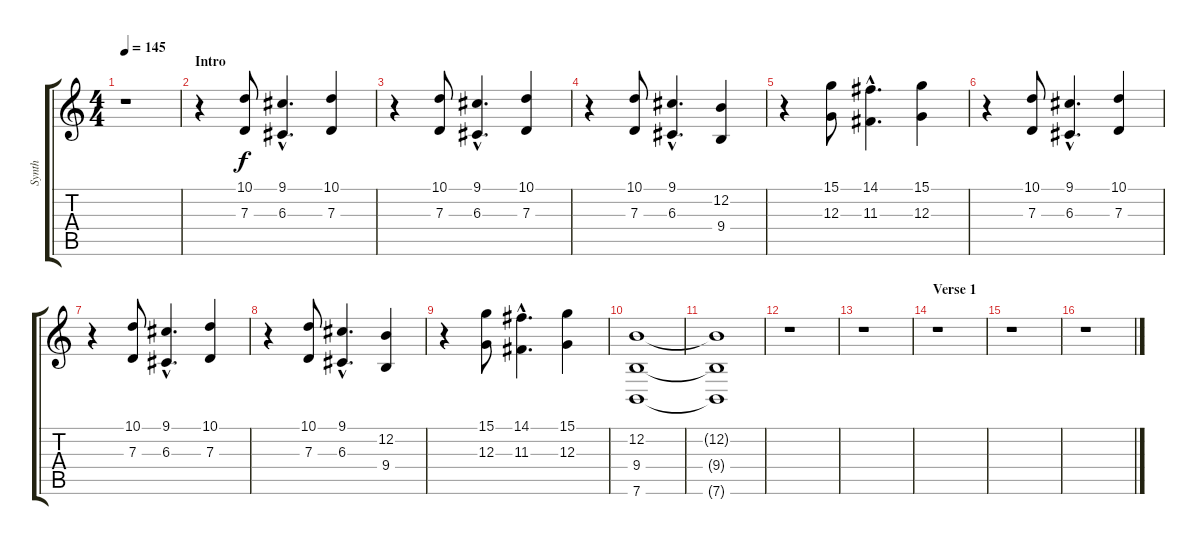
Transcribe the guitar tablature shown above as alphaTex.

\track ("Synth" "Synth") {instrument churchorgan}
\staff {score tabs}
\tuning (E4 B3 G3 D3 A2 E2) {hide}
\ts (4 4)
\tempo 145
\clef g2
\ks c
r.1{dy f instrument churchorgan} |
\section ("" "Intro")
r.4 (10.1 7.3).8 (9.1{hac} 6.3{hac}).4{d} (10.1 7.3).4 |
r.4 (10.1 7.3).8 (9.1{hac} 6.3{hac}).4{d} (10.1 7.3).4 |
r.4 (10.1 7.3).8 (9.1{hac} 6.3{hac}).4{d} (12.2 9.4).4 |
r.4 (15.1 12.3).8 (14.1{hac} 11.3{hac}).4{d} (15.1 12.3).4 |
r.4 (10.1 7.3).8 (9.1{hac} 6.3{hac}).4{d} (10.1 7.3).4 |
r.4 (10.1 7.3).8 (9.1{hac} 6.3{hac}).4{d} (10.1 7.3).4 |
r.4 (10.1 7.3).8 (9.1{hac} 6.3{hac}).4{d} (12.2 9.4).4 |
r.4 (15.1 12.3).8 (14.1{hac} 11.3{hac}).4{d} (15.1 12.3).4 |
(12.2 9.4 7.6).1 |
(12.2{t} 9.4{t} 7.6{t}).1 |
r.1 |
r.1 |
\section ("" "Verse 1")
r.1 |
r.1 |
r.1
